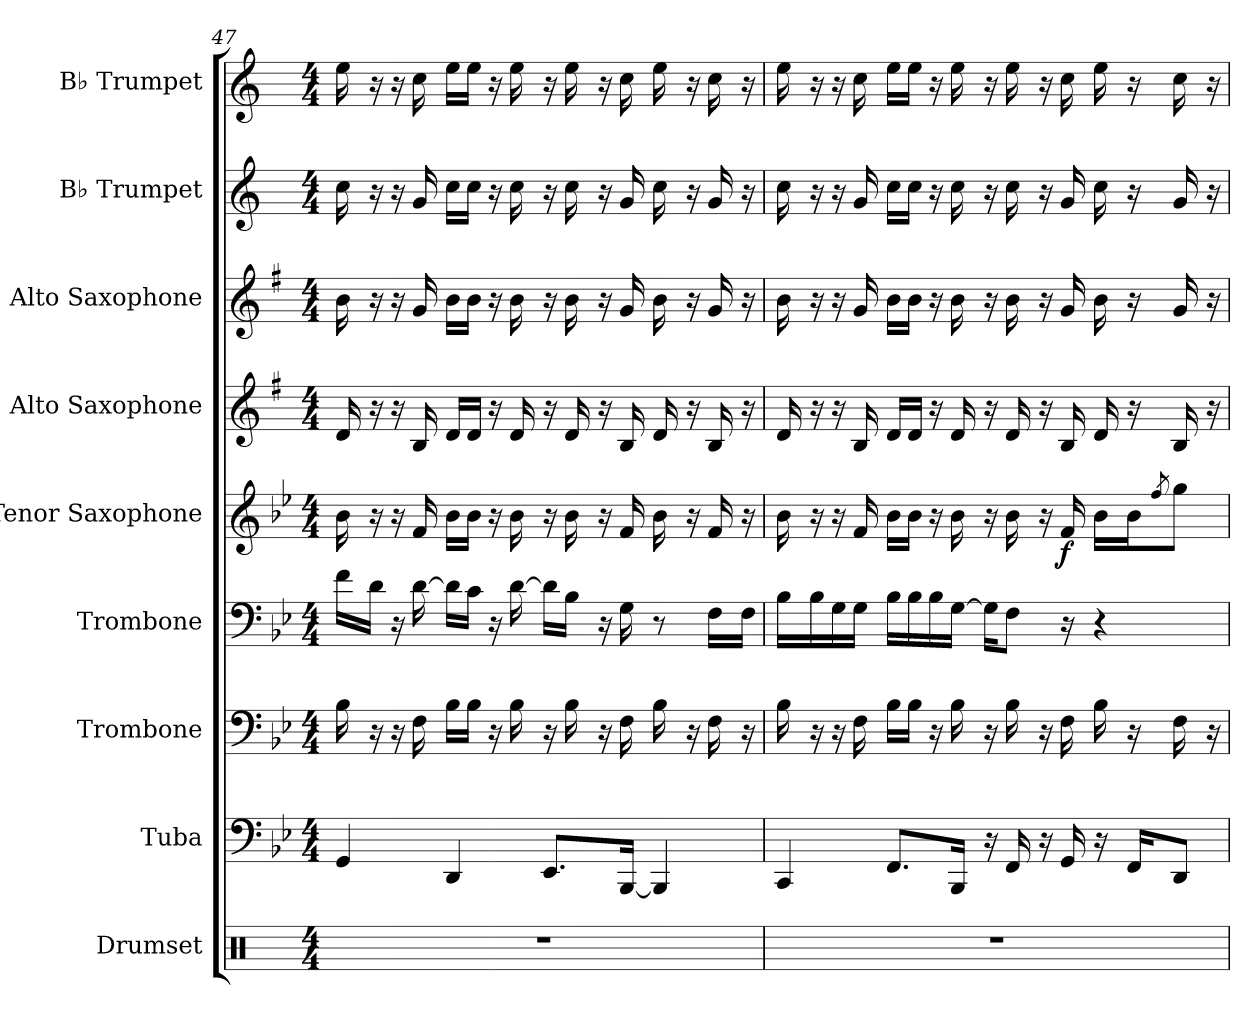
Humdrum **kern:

**kern	**kern	**kern	**kern	**kern	**dynam	**kern	**kern	**kern	**kern
*part9	*part8	*part7	*part6	*part5	*part5	*part4	*part3	*part2	*part1
*staff9	*staff8	*staff7	*staff6	*staff5	*staff5	*staff4	*staff3	*staff2	*staff1
*I"Drumset	*I"Tuba	*I"Trombone	*I"Trombone	*I"Tenor Saxophone	*	*I"Alto Saxophone	*I"Alto Saxophone	*I"B♭ Trumpet	*I"B♭ Trumpet
*I'D. Set	*I'Tba.	*I'Tbn.	*I'Tbn.	*I'T. Sax.	*	*I'A. Sax.	*I'A. Sax.	*I'B♭ Tpt.	*I'B♭ Tpt.
*clefX	*clefF4	*clefF4	*clefF4	*clefG2	*	*clefG2	*clefG2	*clefG2	*clefG2
*	*	*	*	*ITrd8c14	*	*ITrd5c9	*ITrd5c9	*ITrd1c2	*ITrd1c2
*k[]	*k[b-e-]	*k[b-e-]	*k[b-e-]	*k[b-e-]	*	*k[b-e-]	*k[b-e-]	*k[b-e-]	*k[b-e-]
*M4/4	*M4/4	*M4/4	*M4/4	*M4/4	*	*M4/4	*M4/4	*M4/4	*M4/4
=47	=47	=47	=47	=47	=47	=47	=47	=47	=47
1r	4GG/	16B-\	16f\LL	16B-\	.	16F/	16d\	16b-\	16dd\
.	.	16r	16d\JJ	16r	.	16r	16r	16r	16r
.	.	16r	16r	16r	.	16r	16r	16r	16r
.	.	16F\	[16d\	16F/	.	16D/	16B-/	16f/	16b-\
.	4DD/	16B-\LL	16d\LL]	16B-\LL	.	16F/LL	16d\LL	16b-\LL	16dd\LL
.	.	16B-\JJ	16c\JJ	16B-\JJ	.	16F/JJ	16d\JJ	16b-\JJ	16dd\JJ
.	.	16r	16r	16r	.	16r	16r	16r	16r
.	.	16B-\	[16d\	16B-\	.	16F/	16d\	16b-\	16dd\
.	8.EE-/L	16r	16d\LL]	16r	.	16r	16r	16r	16r
.	.	16B-\	16B-\JJ	16B-\	.	16F/	16d\	16b-\	16dd\
.	.	16r	16r	16r	.	16r	16r	16r	16r
.	[16BBB-/Jk	16F\	16G\	16F/	.	16D/	16B-/	16f/	16b-\
.	4BBB-/]	16B-\	8r	16B-\	.	16F/	16d\	16b-\	16dd\
.	.	16r	.	16r	.	16r	16r	16r	16r
.	.	16F\	16F\LL	16F/	.	16D/	16B-/	16f/	16b-\
.	.	16r	16F\JJ	16r	.	16r	16r	16r	16r
!!LO:PB:g=z
=48	=48	=48	=48	=48	=48	=48	=48	=48	=48
1r	4CC/	16B-\	16B-\LL	16B-\	.	16F/	16d\	16b-\	16dd\
.	.	16r	16B-\	16r	.	16r	16r	16r	16r
.	.	16r	16G\	16r	.	16r	16r	16r	16r
.	.	16F\	16G\JJ	16F/	.	16D/	16B-/	16f/	16b-\
.	8.FF/L	16B-\LL	16B-\LL	16B-\LL	.	16F/LL	16d\LL	16b-\LL	16dd\LL
.	.	16B-\JJ	16B-\	16B-\JJ	.	16F/JJ	16d\JJ	16b-\JJ	16dd\JJ
.	.	16r	16B-\	16r	.	16r	16r	16r	16r
.	16BBB-/Jk	16B-\	[16G\JJ	16B-\	.	16F/	16d\	16b-\	16dd\
.	16r	16r	16G\KL]	16r	.	16r	16r	16r	16r
.	16FF/	16B-\	8F\J	16B-\	.	16F/	16d\	16b-\	16dd\
.	16r	16r	.	16r	.	16r	16r	16r	16r
!	!	!	!	!	!LO:DY:b	!	!	!	!
.	16GG/	16F\	16r	16F/	f	16D/	16B-/	16f/	16b-\
.	16r	16B-\	4r	16B-\LL	.	16F/	16d\	16b-\	16dd\
.	16FF/KL	16r	.	16B-\J	.	16r	16r	16r	16r
.	.	.	.	8qf/	.	.	.	.	.
.	8DD/J	16F\	.	8g\J	.	16D/	16B-/	16f/	16b-\
.	.	16r	.	.	.	16r	16r	16r	16r
=	=	=	=	=	=	=	=	=	=
*-	*-	*-	*-	*-	*-	*-	*-	*-	*-
